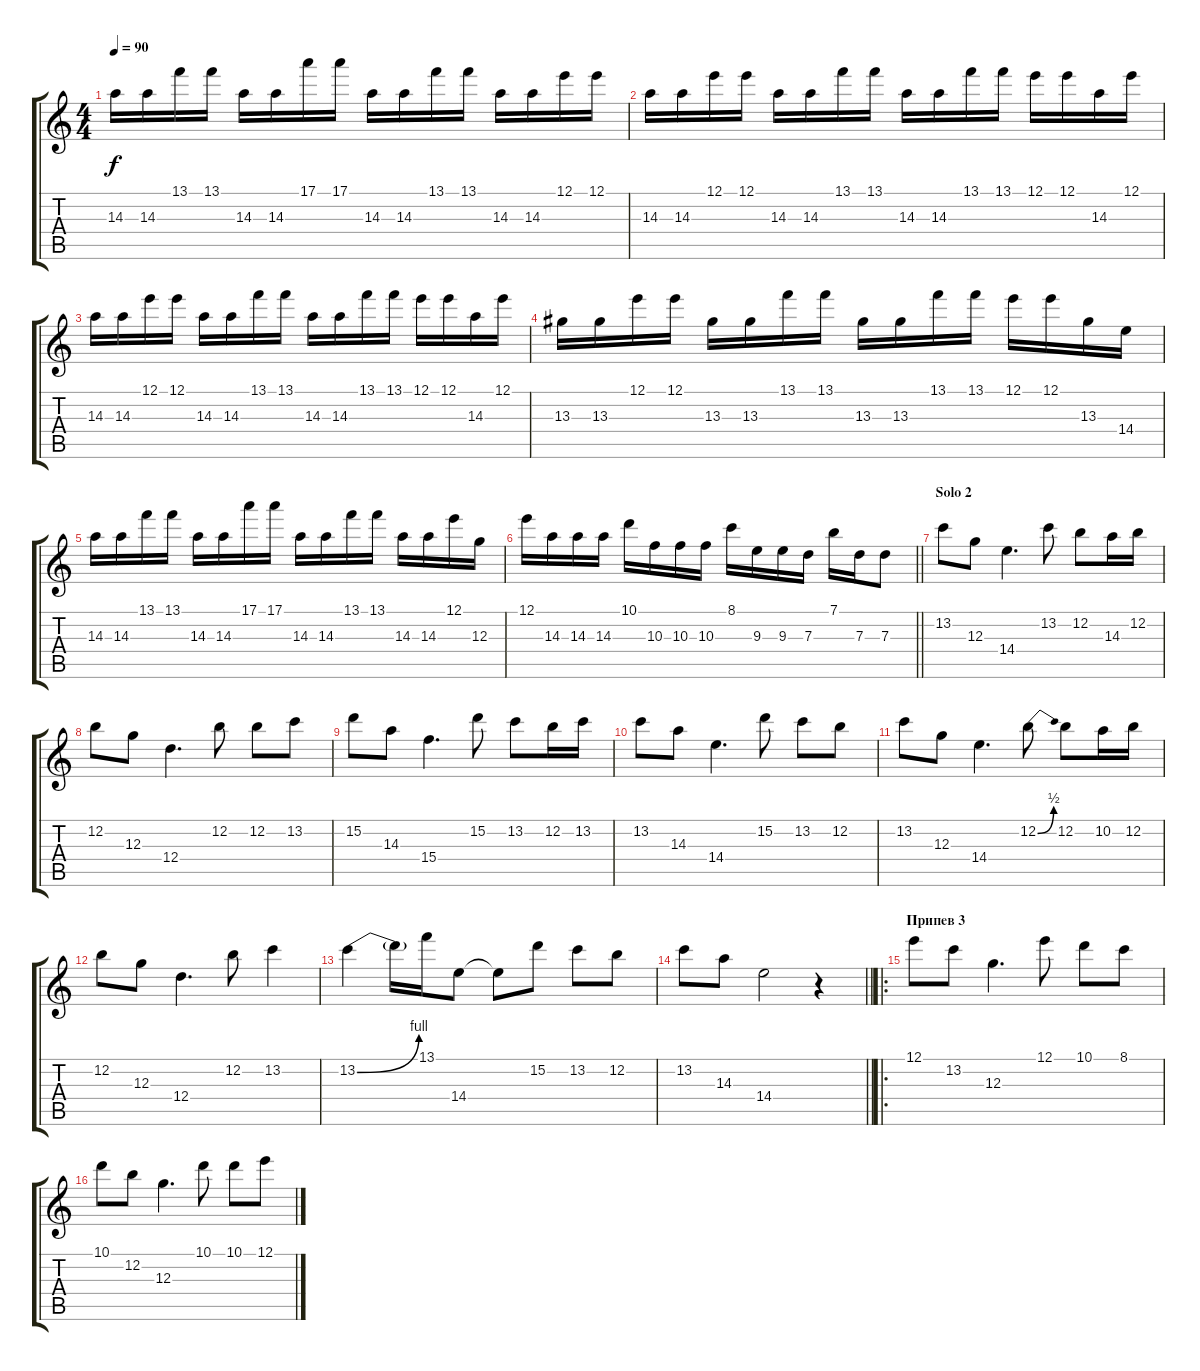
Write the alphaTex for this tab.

\track "" {instrument acousticguitarsteel}
\staff {score tabs}
\tuning (E4 B3 G3 D3 A2 E2) {hide}
\ts (4 4)
\tempo 90
\clef g2
\ks c
14.3.16{dy f} 14.3.16 13.1.16 13.1.16 14.3.16 14.3.16 17.1.16 17.1.16 14.3.16 14.3.16 13.1.16 13.1.16 14.3.16 14.3.16 12.1.16 12.1.16 |
14.3.16 14.3.16 12.1.16 12.1.16 14.3.16 14.3.16 13.1.16 13.1.16 14.3.16 14.3.16 13.1.16 13.1.16 12.1.16 12.1.16 14.3.16 12.1.16 |
14.3.16 14.3.16 12.1.16 12.1.16 14.3.16 14.3.16 13.1.16 13.1.16 14.3.16 14.3.16 13.1.16 13.1.16 12.1.16 12.1.16 14.3.16 12.1.16 |
13.3.16 13.3.16 12.1.16 12.1.16 13.3.16 13.3.16 13.1.16 13.1.16 13.3.16 13.3.16 13.1.16 13.1.16 12.1.16 12.1.16 13.3.16 14.4.16 |
14.3.16 14.3.16 13.1.16 13.1.16 14.3.16 14.3.16 17.1.16 17.1.16 14.3.16 14.3.16 13.1.16 13.1.16 14.3.16 14.3.16 12.1.16 12.3.16 |
\barLineRight lightlight
12.1.16 14.3.16 14.3.16 14.3.16 10.1.16 10.3.16 10.3.16 10.3.16 8.1.16 9.3.16 9.3.16 7.3.16 7.1.16 7.3.16 7.3.8 |
\section ("" "Solo 2")
13.2.8 12.3.8 14.4.4{d} 13.2.8 12.2.8 14.3.16 12.2.16 |
12.2.8 12.3.8 12.4.4{d} 12.2.8 12.2.8 13.2.8 |
15.2.8 14.3.8 15.4.4{d} 15.2.8 13.2.8 12.2.16 13.2.16 |
13.2.8 14.3.8 14.4.4{d} 15.2.8 13.2.8 12.2.8 |
13.2.8 12.3.8 14.4.4{d} 12.2{be (bend 0 0 60 2)}.8 12.2.8 10.2.16 12.2.16 |
12.2.8 12.3.8 12.4.4{d} 12.2.8 13.2.4 |
13.2{be (bend 0 0 60 4)}.4 13.2{t}.16 13.1.16 14.4.8 14.4{t}.8 15.2.8 13.2.8 12.2.8 |
\barLineRight lightlight
13.2.8 14.3.8 14.4.2 r.4 |
\ro
\section ("" "Припев 3")
12.1.8 13.2.8 12.3.4{d} 12.1.8 10.1.8 8.1.8 |
10.1.8 12.2.8 12.3.4{d} 10.1.8 10.1.8 12.1.8
